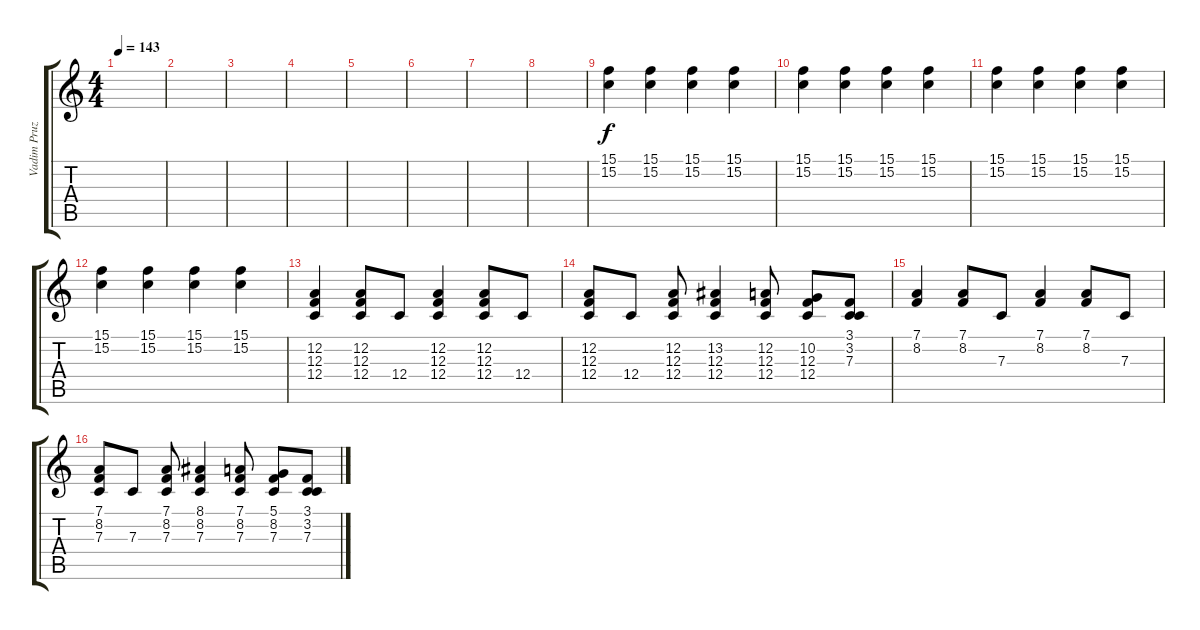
\track ("Vadim Pruzhanov (Piano)" "Vadim Pruz") {instrument electricgrandpiano}
\staff {score tabs}
\tuning (D4 A3 F3 C3 G2 D2) {hide}
\ts (4 4)
\tempo 143
\clef g2
\ks c
|
|
|
|
|
|
|
|
(15.1 15.2).4 (15.1 15.2).4 (15.1 15.2).4 (15.1 15.2).4 |
(15.1 15.2).4 (15.1 15.2).4 (15.1 15.2).4 (15.1 15.2).4 |
(15.1 15.2).4 (15.1 15.2).4 (15.1 15.2).4 (15.1 15.2).4 |
(15.1 15.2).4 (15.1 15.2).4 (15.1 15.2).4 (15.1 15.2).4 |
(12.2 12.3 12.4).4 (12.2 12.3 12.4).8 12.4.8 (12.2 12.3 12.4).4 (12.2 12.3 12.4).8 12.4.8 |
(12.2 12.3 12.4).8 12.4.8 (12.2 12.3 12.4).8 (13.2 12.3 12.4).4 (12.2 12.3 12.4).8 (10.2 12.3 12.4).8 (3.1 3.2 7.3).8 |
(7.1 8.2).4 (7.1 8.2).8 7.3.8 (7.1 8.2).4 (7.1 8.2).8 7.3.8 |
(7.1 8.2 7.3).8 7.3.8 (7.1 8.2 7.3).8 (8.1 8.2 7.3).4 (7.1 8.2 7.3).8 (5.1 8.2 7.3).8 (3.1 3.2 7.3).8
